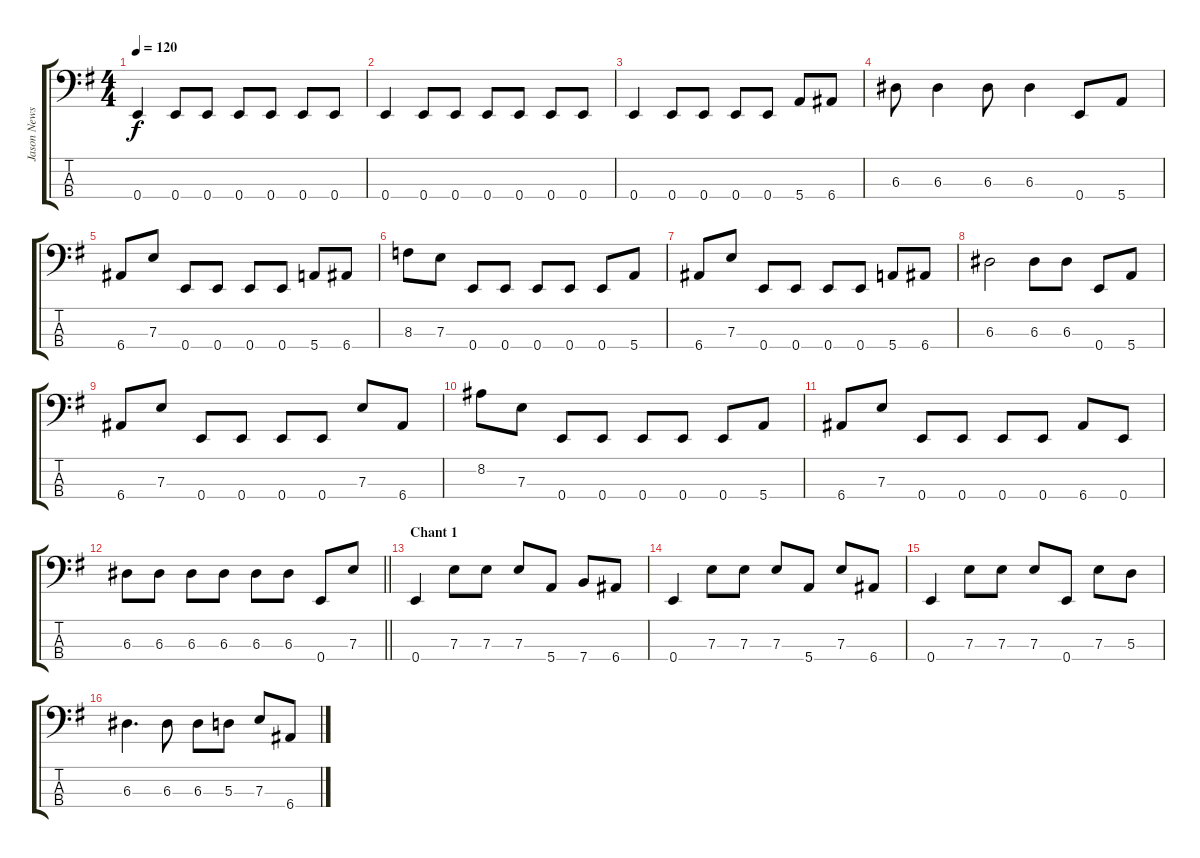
\track ("Jason Newsted" "Jason News") {instrument electricbassfinger}
\staff {score tabs}
\tuning (G2 D2 A1 E1) {hide}
\ts (4 4)
\tempo 120
\clef f4
\ks g
0.4.4{dy f} 0.4.8 0.4.8 0.4.8 0.4.8 0.4.8 0.4.8 |
0.4.4 0.4.8 0.4.8 0.4.8 0.4.8 0.4.8 0.4.8 |
0.4.4 0.4.8 0.4.8 0.4.8 0.4.8 5.4.8 6.4.8 |
6.3.8 6.3.4 6.3.8 6.3.4 0.4.8 5.4.8 |
6.4.8 7.3.8 0.4.8 0.4.8 0.4.8 0.4.8 5.4.8 6.4.8 |
8.3.8 7.3.8 0.4.8 0.4.8 0.4.8 0.4.8 0.4.8 5.4.8 |
6.4.8 7.3.8 0.4.8 0.4.8 0.4.8 0.4.8 5.4.8 6.4.8 |
6.3.2 6.3.8 6.3.8 0.4.8 5.4.8 |
6.4.8 7.3.8 0.4.8 0.4.8 0.4.8 0.4.8 7.3.8 6.4.8 |
8.2.8 7.3.8 0.4.8 0.4.8 0.4.8 0.4.8 0.4.8 5.4.8 |
6.4.8 7.3.8 0.4.8 0.4.8 0.4.8 0.4.8 6.4.8 0.4.8 |
\barLineRight lightlight
6.3.8 6.3.8 6.3.8 6.3.8 6.3.8 6.3.8 0.4.8 7.3.8 |
\section ("" "Chant 1")
0.4.4 7.3.8 7.3.8 7.3.8 5.4.8 7.4.8 6.4.8 |
0.4.4 7.3.8 7.3.8 7.3.8 5.4.8 7.3.8 6.4.8 |
0.4.4 7.3.8 7.3.8 7.3.8 0.4.8 7.3.8 5.3.8 |
6.3.4{d} 6.3.8 6.3.8 5.3.8 7.3.8 6.4.8
